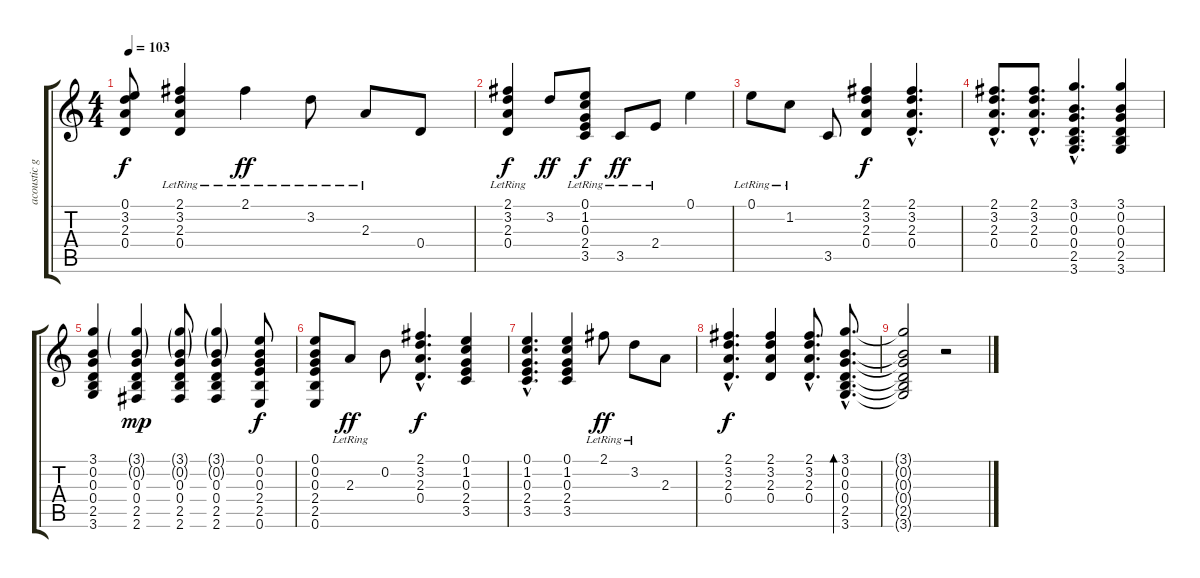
\track ("acoustic guitar" "acoustic g") {instrument acousticguitarsteel}
\staff {score tabs}
\tuning (E4 B3 G3 D3 A2 E2) {hide}
\ts (4 4)
\tempo 103
\clef g2
\ks c
(0.1 3.2 2.3 0.4).8{dy f} (2.1 3.2{lr} 2.3{lr} 0.4{lr}).4 2.1{lr}.4{dy ff} 3.2{lr}.8 2.3{lr}.8 0.4.8 |
(2.1{lr} 3.2 2.3{lr} 0.4{lr}).4{dy f} 3.2.8{dy ff} (0.1{lr} 1.2{lr} 0.3{lr} 2.4{lr} 3.5).8{dy f} 3.5{lr}.8{dy ff} 2.4{lr}.8 0.1.4 |
0.1{lr}.8 1.2{lr}.8 3.5.8 (2.1 3.2 2.3 0.4).4{dy f} (2.1{hac} 3.2{hac} 2.3{hac} 0.4{hac}).4{d} |
(2.1{hac} 3.2{hac} 2.3{hac} 0.4{hac}).8{d} (2.1{hac} 3.2{hac} 2.3{hac} 0.4{hac}).8{d} (3.1{hac} 0.2{hac} 0.3{hac} 0.4{hac} 2.5{hac} 3.6{hac}).4{d} (3.1 0.2 0.3 0.4 2.5 3.6).4 |
(3.1 0.2 0.3 0.4 2.5 3.6).4 (3.1{g} 0.2{g} 0.3 0.4 2.5 2.6).4{dy mp} (3.1{g} 0.2{g} 0.3 0.4 2.5 2.6).8 (3.1{g} 0.2{g} 0.3 0.4 2.5 2.6).4 (0.1 0.2 0.3 2.4 2.5 0.6).8{dy f} |
(0.1 0.2 0.3 2.4 2.5 0.6).8 2.3{lr}.8{dy ff} 0.2.8 (2.1{hac} 3.2{hac} 2.3{hac} 0.4{hac}).4{d dy f} (0.1 1.2 0.3 2.4 3.5).4 |
(0.1{hac} 1.2{hac} 0.3{hac} 2.4{hac} 3.5{hac}).4{d} (0.1 1.2 0.3 2.4 3.5).4 2.1{lr}.8{dy ff} 3.2{lr}.8 2.3.8 |
(2.1{hac} 3.2{hac} 2.3{hac} 0.4{hac}).4{d dy f} (2.1 3.2 2.3 0.4).4 (2.1{hac} 3.2{hac} 2.3{hac} 0.4{hac}).8{d} (3.1{hac} 0.2{hac} 0.3{hac} 0.4{hac} 2.5{hac} 3.6{hac}).8{d bd 60} |
(3.1{t} 0.2{t} 0.3{t} 0.4{t} 2.5{t} 3.6{t}).2 r.2
